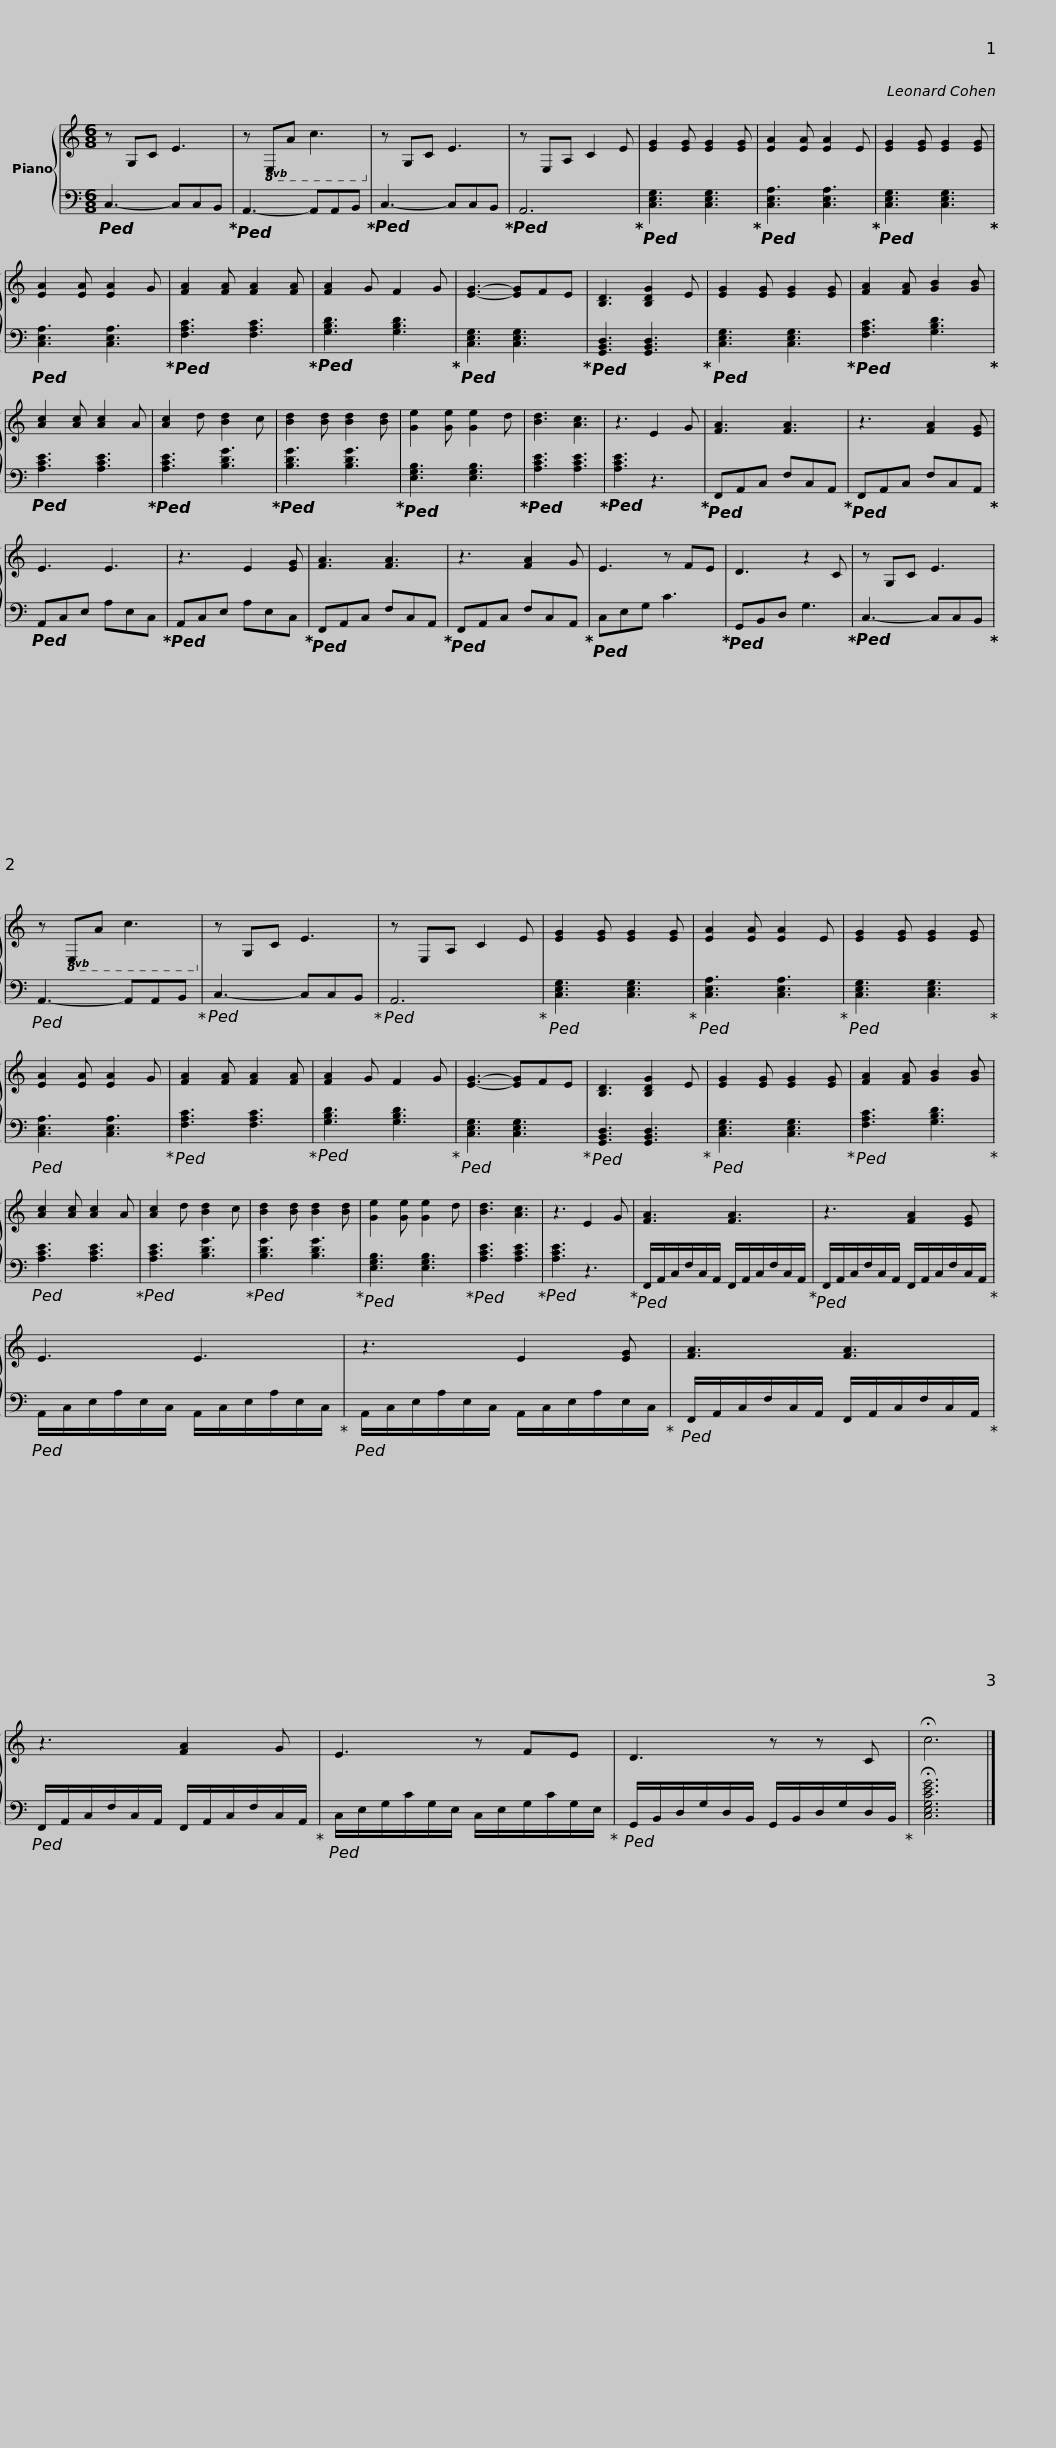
X:1
%%score { 1 | 2 }
L:1/8
M:6/8
I:linebreak $
K:C
V:1 treble
V:2 bass
V:1
 z G,C E3 | z!8vb(! E,A, C3!8vb)! | z G,C E3 | z E,A, C2 E | [EG]2 [EG] [EG]2 [EG] | %5
 [EA]2 [EA] [EA]2 E | [EG]2 [EG] [EG]2 [EG] |$ [EA]2 [EA] [EA]2 G | [FA]2 [FA] [FA]2 [FA] | [FA]2 G F2 G | %10
 [EG]3- [EG]FE | [B,D]3 [B,DG]2 E | [EG]2 [EG] [EG]2 [EG] | [FA]2 [FA] [GB]2 [GB] | [Ac]2 [Ac] [Ac]2 A | %15
 [Ac]2 d [Bd]2 c |$ [Bd]2 [Bd] [Bd]2 [Bd] | [Ge]2 [Ge] [Ge]2 d | [Bd]3 [Ac]3 | z3 E2 G | %20
 [FA]3 [FA]3 | z3 [FA]2 [EG] | E3 E3 | z3 E2 [EG] |$ [FA]3 [FA]3 | %25
 z3 [FA]2 G | E3 z FE | D3 z2 C | z G,C E3 | z!8vb(! E,A, C3!8vb)! | %30
 z G,C E3 |$ z E,A, C2 E | [EG]2 [EG] [EG]2 [EG] | [EA]2 [EA] [EA]2 E | [EG]2 [EG] [EG]2 [EG] | %35
 [EA]2 [EA] [EA]2 G | [FA]2 [FA] [FA]2 [FA] | [FA]2 G F2 G | [EG]3- [EG]FE |$ [B,D]3 [B,DG]2 E | %40
 [EG]2 [EG] [EG]2 [EG] | [FA]2 [FA] [GB]2 [GB] | [Ac]2 [Ac] [Ac]2 A | [Ac]2 d [Bd]2 c | [Bd]2 [Bd] [Bd]2 [Bd] | %45
 [Ge]2 [Ge] [Ge]2 d | [Bd]3 [Ac]3 | z3 E2 G |$ [FA]3 [FA]3 | z3 [FA]2 [EG] | %50
 E3 E3 | z3 E2 [EG] |$ [FA]3 [FA]3 | z3 [FA]2 G | E3 z FE | %55
 D3 z z C |$ !fermata!c6 |] %57
V:2
!ped! C,3- C,C,B,,!ped-up! |!ped! A,,3- A,,A,,B,,!ped-up! |!ped! C,3- C,C,B,,!ped-up! |!ped! A,,6!ped-up! |!ped! [C,E,G,]3 [C,E,G,]3!ped-up! | %5
!ped! [C,E,A,]3 [C,E,A,]3!ped-up! |!ped! [C,E,G,]3 [C,E,G,]3!ped-up! |$!ped! [C,E,A,]3 [C,E,A,]3!ped-up! |!ped! [F,A,C]3 [F,A,C]3!ped-up! |!ped! [G,B,D]3 [G,B,D]3!ped-up! | %10
!ped! [C,E,G,]3 [C,E,G,]3!ped-up! |!ped! [G,,B,,D,]3 [G,,B,,D,]3!ped-up! |!ped! [C,E,G,]3 [C,E,G,]3!ped-up! |!ped! [F,A,C]3 [G,B,D]3!ped-up! |!ped! [A,CE]3 [A,CE]3!ped-up! | %15
!ped! [A,CE]3 [B,DG]3!ped-up! |$!ped! [B,DG]3 [B,DG]3!ped-up! |!ped! [E,G,B,]3 [E,G,B,]3!ped-up! |!ped! [A,CE]3 [A,CE]3!ped-up! |!ped! [A,CE]3 z3!ped-up! | %20
!ped! F,,A,,C, F,C,A,,!ped-up! |!ped! F,,A,,C, F,C,A,,!ped-up! |!ped! A,,C,E, A,E,C,!ped-up! |!ped! A,,C,E, A,E,C,!ped-up! |$!ped! F,,A,,C, F,C,A,,!ped-up! | %25
!ped! F,,A,,C, F,C,A,,!ped-up! |!ped! C,E,G, C3!ped-up! |!ped! G,,B,,D, G,3!ped-up! |!ped! C,3- C,C,B,,!ped-up! |!ped! A,,3- A,,A,,B,,!ped-up! | %30
!ped! C,3- C,C,B,,!ped-up! |$!ped! A,,6!ped-up! |!ped! [C,E,G,]3 [C,E,G,]3!ped-up! |!ped! [C,E,A,]3 [C,E,A,]3!ped-up! |!ped! [C,E,G,]3 [C,E,G,]3!ped-up! | %35
!ped! [C,E,A,]3 [C,E,A,]3!ped-up! |!ped! [F,A,C]3 [F,A,C]3!ped-up! |!ped! [G,B,D]3 [G,B,D]3!ped-up! |!ped! [C,E,G,]3 [C,E,G,]3!ped-up! |$!ped! [G,,B,,D,]3 [G,,B,,D,]3!ped-up! | %40
!ped! [C,E,G,]3 [C,E,G,]3!ped-up! |!ped! [F,A,C]3 [G,B,D]3!ped-up! |!ped! [A,CE]3 [A,CE]3!ped-up! |!ped! [A,CE]3 [B,DG]3!ped-up! |!ped! [B,DG]3 [B,DG]3!ped-up! | %45
!ped! [E,G,B,]3 [E,G,B,]3!ped-up! |!ped! [A,CE]3 [A,CE]3!ped-up! |!ped! [A,CE]3 z3!ped-up! |$!ped! F,,/A,,/C,/F,/C,/A,,/ F,,/A,,/C,/F,/C,/A,,/!ped-up! |!ped! F,,/A,,/C,/F,/C,/A,,/ F,,/A,,/C,/F,/C,/A,,/!ped-up! | %50
!ped! A,,/C,/E,/A,/E,/C,/ A,,/C,/E,/A,/E,/C,/!ped-up! |!ped! A,,/C,/E,/A,/E,/C,/ A,,/C,/E,/A,/E,/C,/!ped-up! |$!ped! F,,/A,,/C,/F,/C,/A,,/ F,,/A,,/C,/F,/C,/A,,/!ped-up! |!ped! F,,/A,,/C,/F,/C,/A,,/ F,,/A,,/C,/F,/C,/A,,/!ped-up! |!ped! C,/E,/G,/C/G,/E,/ C,/E,/G,/C/G,/E,/!ped-up! | %55
!ped! G,,/B,,/D,/G,/D,/B,,/ G,,/B,,/D,/G,/D,/B,,/!ped-up! |$ !fermata![C,E,G,CEG]6 |] %57
